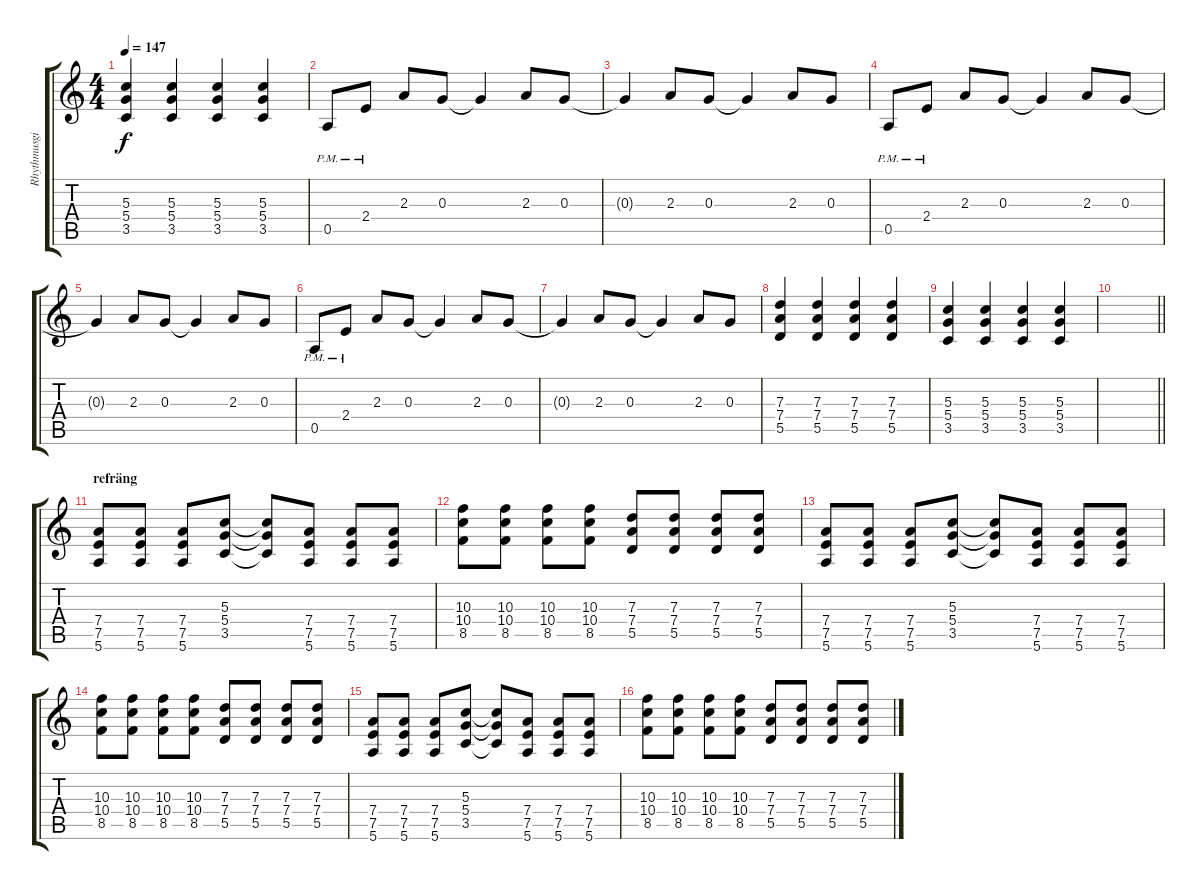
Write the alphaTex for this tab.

\track ("Rhythmusgitarre Overdub" "Rhythmusgi") {instrument distortionguitar}
\staff {score tabs}
\tuning (E4 B3 G3 D3 A2 E2) {hide}
\ts (4 4)
\tempo 147
\clef g2
\ks c
(5.3 5.4 3.5).4{dy f} (5.3 5.4 3.5).4 (5.3 5.4 3.5).4 (5.3 5.4 3.5).4 |
0.5{pm}.8 2.4{pm}.8 2.3.8 0.3.8 0.3{t}.4 2.3.8 0.3.8 |
0.3{t}.4 2.3.8 0.3.8 0.3{t}.4 2.3.8 0.3.8 |
0.5{pm}.8 2.4{pm}.8 2.3.8 0.3.8 0.3{t}.4 2.3.8 0.3.8 |
0.3{t}.4 2.3.8 0.3.8 0.3{t}.4 2.3.8 0.3.8 |
0.5{pm}.8 2.4{pm}.8 2.3.8 0.3.8 0.3{t}.4 2.3.8 0.3.8 |
0.3{t}.4 2.3.8 0.3.8 0.3{t}.4 2.3.8 0.3.8 |
(7.3 7.4 5.5).4 (7.3 7.4 5.5).4 (7.3 7.4 5.5).4 (7.3 7.4 5.5).4 |
(5.3 5.4 3.5).4 (5.3 5.4 3.5).4 (5.3 5.4 3.5).4 (5.3 5.4 3.5).4 |
\barLineRight lightlight
|
\section ("" "refräng")
(7.4 7.5 5.6).8 (7.4 7.5 5.6).8 (7.4 7.5 5.6).8 (5.3 5.4 3.5).8 (5.3{t} 5.4{t} 3.5{t}).8 (7.4 7.5 5.6).8 (7.4 7.5 5.6).8 (7.4 7.5 5.6).8 |
(10.3 10.4 8.5).8 (10.3 10.4 8.5).8 (10.3 10.4 8.5).8 (10.3 10.4 8.5).8 (7.3 7.4 5.5).8 (7.3 7.4 5.5).8 (7.3 7.4 5.5).8 (7.3 7.4 5.5).8 |
(7.4 7.5 5.6).8 (7.4 7.5 5.6).8 (7.4 7.5 5.6).8 (5.3 5.4 3.5).8 (5.3{t} 5.4{t} 3.5{t}).8 (7.4 7.5 5.6).8 (7.4 7.5 5.6).8 (7.4 7.5 5.6).8 |
(10.3 10.4 8.5).8 (10.3 10.4 8.5).8 (10.3 10.4 8.5).8 (10.3 10.4 8.5).8 (7.3 7.4 5.5).8 (7.3 7.4 5.5).8 (7.3 7.4 5.5).8 (7.3 7.4 5.5).8 |
(7.4 7.5 5.6).8 (7.4 7.5 5.6).8 (7.4 7.5 5.6).8 (5.3 5.4 3.5).8 (5.3{t} 5.4{t} 3.5{t}).8 (7.4 7.5 5.6).8 (7.4 7.5 5.6).8 (7.4 7.5 5.6).8 |
(10.3 10.4 8.5).8 (10.3 10.4 8.5).8 (10.3 10.4 8.5).8 (10.3 10.4 8.5).8 (7.3 7.4 5.5).8 (7.3 7.4 5.5).8 (7.3 7.4 5.5).8 (7.3 7.4 5.5).8
